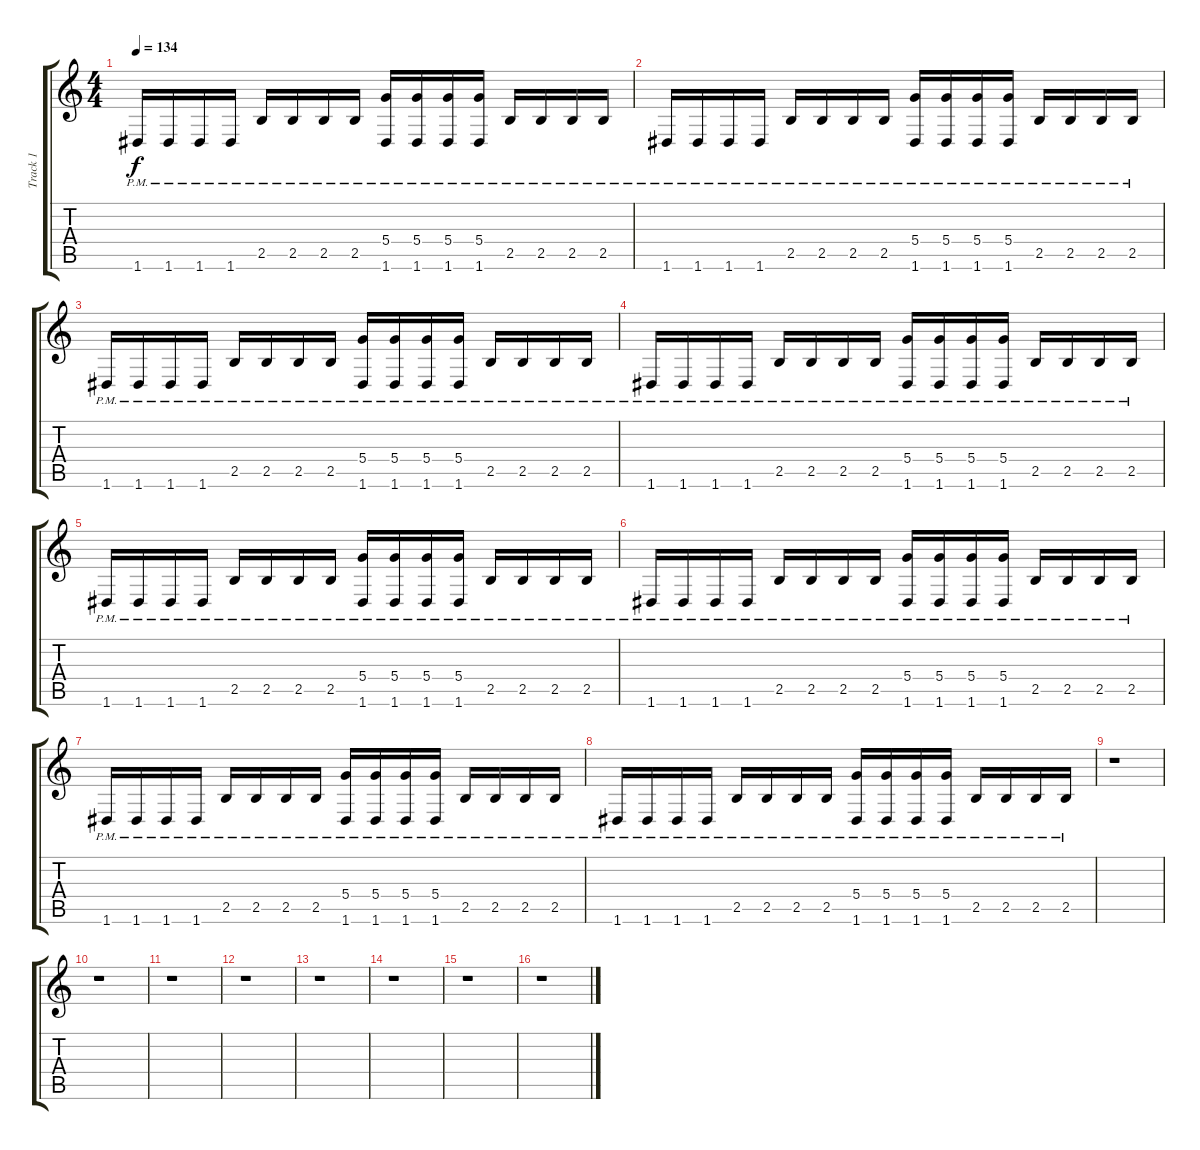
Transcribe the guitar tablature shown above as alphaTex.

\track ("Track 1" "Track 1") {instrument distortionguitar}
\staff {score tabs}
\tuning (E4 B3 G3 D3 A2 D2) {hide}
\ts (4 4)
\tempo 134
\clef g2
\ks c
1.6{pm}.16{dy f} 1.6{pm}.16 1.6{pm}.16 1.6{pm}.16 2.5{pm}.16 2.5{pm}.16 2.5{pm}.16 2.5{pm}.16 (5.4{pm} 1.6).16 (5.4{pm} 1.6).16 (5.4{pm} 1.6).16 (5.4{pm} 1.6).16 2.5{pm}.16 2.5{pm}.16 2.5{pm}.16 2.5{pm}.16 |
1.6{pm}.16 1.6{pm}.16 1.6{pm}.16 1.6{pm}.16 2.5{pm}.16 2.5{pm}.16 2.5{pm}.16 2.5{pm}.16 (5.4{pm} 1.6).16 (5.4{pm} 1.6).16 (5.4{pm} 1.6).16 (5.4{pm} 1.6).16 2.5{pm}.16 2.5{pm}.16 2.5{pm}.16 2.5{pm}.16 |
1.6{pm}.16 1.6{pm}.16 1.6{pm}.16 1.6{pm}.16 2.5{pm}.16 2.5{pm}.16 2.5{pm}.16 2.5{pm}.16 (5.4{pm} 1.6).16 (5.4{pm} 1.6).16 (5.4{pm} 1.6).16 (5.4{pm} 1.6).16 2.5{pm}.16 2.5{pm}.16 2.5{pm}.16 2.5{pm}.16 |
1.6{pm}.16 1.6{pm}.16 1.6{pm}.16 1.6{pm}.16 2.5{pm}.16 2.5{pm}.16 2.5{pm}.16 2.5{pm}.16 (5.4{pm} 1.6).16 (5.4{pm} 1.6).16 (5.4{pm} 1.6).16 (5.4{pm} 1.6).16 2.5{pm}.16 2.5{pm}.16 2.5{pm}.16 2.5{pm}.16 |
1.6{pm}.16 1.6{pm}.16 1.6{pm}.16 1.6{pm}.16 2.5{pm}.16 2.5{pm}.16 2.5{pm}.16 2.5{pm}.16 (5.4{pm} 1.6).16 (5.4{pm} 1.6).16 (5.4{pm} 1.6).16 (5.4{pm} 1.6).16 2.5{pm}.16 2.5{pm}.16 2.5{pm}.16 2.5{pm}.16 |
1.6{pm}.16 1.6{pm}.16 1.6{pm}.16 1.6{pm}.16 2.5{pm}.16 2.5{pm}.16 2.5{pm}.16 2.5{pm}.16 (5.4{pm} 1.6).16 (5.4{pm} 1.6).16 (5.4{pm} 1.6).16 (5.4{pm} 1.6).16 2.5{pm}.16 2.5{pm}.16 2.5{pm}.16 2.5{pm}.16 |
1.6{pm}.16 1.6{pm}.16 1.6{pm}.16 1.6{pm}.16 2.5{pm}.16 2.5{pm}.16 2.5{pm}.16 2.5{pm}.16 (5.4{pm} 1.6).16 (5.4{pm} 1.6).16 (5.4{pm} 1.6).16 (5.4{pm} 1.6).16 2.5{pm}.16 2.5{pm}.16 2.5{pm}.16 2.5{pm}.16 |
1.6{pm}.16 1.6{pm}.16 1.6{pm}.16 1.6{pm}.16 2.5{pm}.16 2.5{pm}.16 2.5{pm}.16 2.5{pm}.16 (5.4{pm} 1.6).16 (5.4{pm} 1.6).16 (5.4{pm} 1.6).16 (5.4{pm} 1.6).16 2.5{pm}.16 2.5{pm}.16 2.5{pm}.16 2.5{pm}.16 |
r.1 |
r.1 |
r.1 |
r.1 |
r.1 |
r.1 |
r.1 |
r.1
